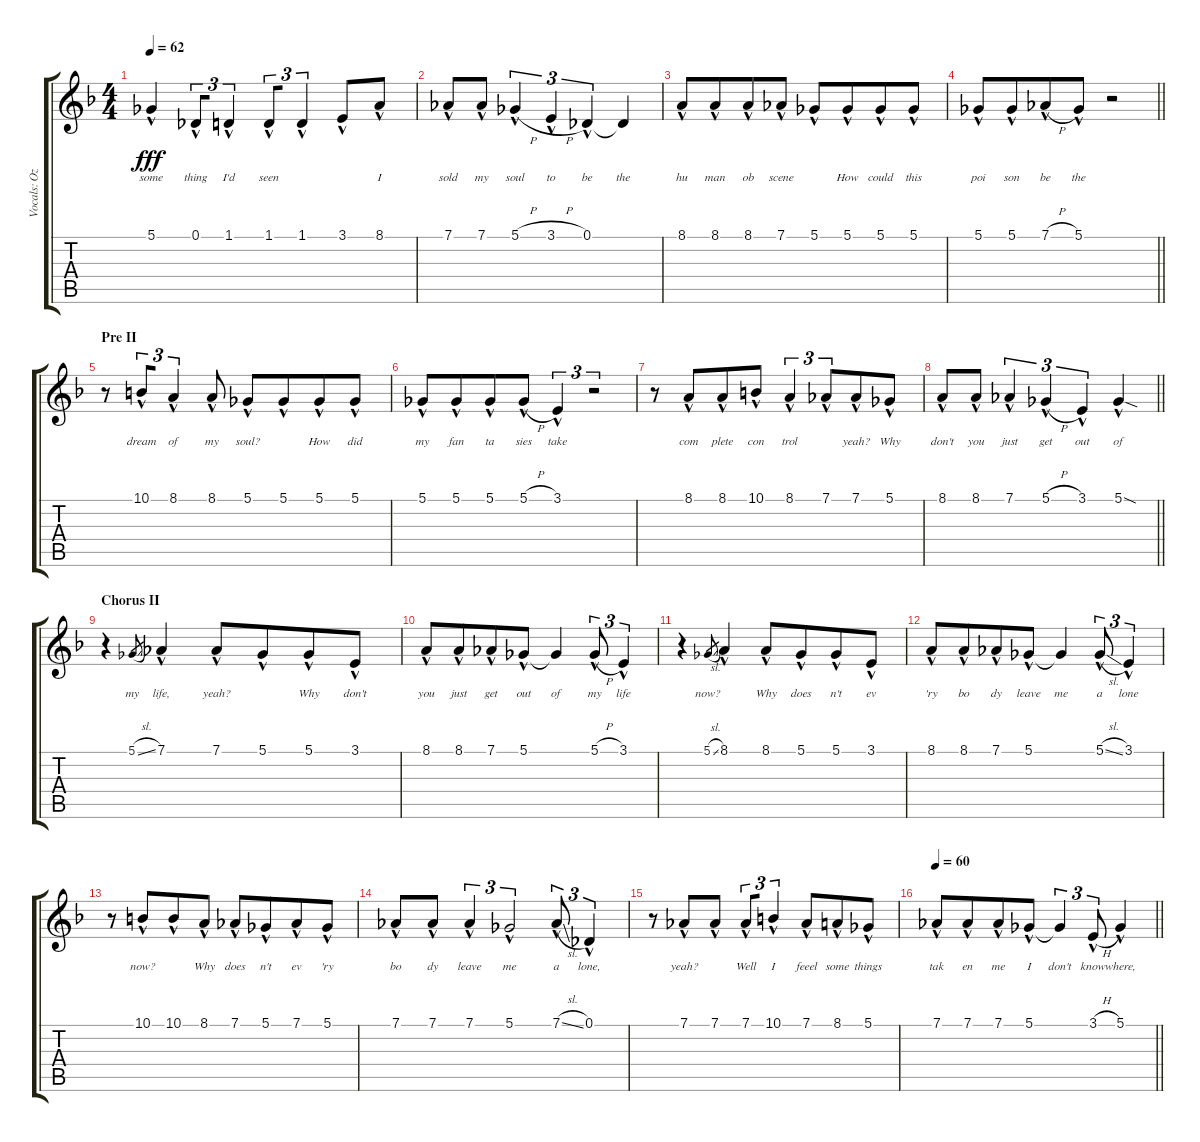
\track ("Vocals: Ozzy" "Vocals: Oz") {instrument lead2sawtooth}
\staff {score tabs}
\tuning (Db4 Ab3 E3 B2 Gb2 Db2) {hide}
\ts (4 4)
\tempo 62
\clef g2
\ks f
5.1{hac}.4{lyrics (0 "some") lyrics (1 "") lyrics (2 "") lyrics (3 "") lyrics (4 "") dy fff} 0.1{hac}.8{tu (3 2) lyrics (0 "thing") lyrics (1 "") lyrics (2 "") lyrics (3 "") lyrics (4 "") beam merge} 1.1{hac}.4{tu (3 2) lyrics (0 "I'd") lyrics (1 "") lyrics (2 "") lyrics (3 "") lyrics (4 "")} 1.1{hac}.8{tu (3 2) lyrics (0 "seen") lyrics (1 "") lyrics (2 "") lyrics (3 "") lyrics (4 "") beam merge} 1.1{hac}.4{tu (3 2) lyrics (0 "") lyrics (1 "") lyrics (2 "") lyrics (3 "") lyrics (4 "") beam merge} 3.1{hac}.8{lyrics (0 "") lyrics (1 "") lyrics (2 "") lyrics (3 "") lyrics (4 "")} 8.1{hac}.8{lyrics (0 "I") lyrics (1 "") lyrics (2 "") lyrics (3 "") lyrics (4 "")} |
7.1{hac}.8{lyrics (0 "sold") lyrics (1 "") lyrics (2 "") lyrics (3 "") lyrics (4 "") beam merge} 7.1{hac}.8{lyrics (0 "my") lyrics (1 "") lyrics (2 "") lyrics (3 "") lyrics (4 "")} 5.1{h hac}.4{tu (3 2) lyrics (0 "soul") lyrics (1 "") lyrics (2 "") lyrics (3 "") lyrics (4 "")} 3.1{h hac}.4{tu (3 2) lyrics (0 "to") lyrics (1 "") lyrics (2 "") lyrics (3 "") lyrics (4 "")} 0.1{hac}.4{tu (3 2) lyrics (0 "be") lyrics (1 "") lyrics (2 "") lyrics (3 "") lyrics (4 "")} 0.1{t}.4{lyrics (0 "the") lyrics (1 "") lyrics (2 "") lyrics (3 "") lyrics (4 "")} |
8.1{hac}.8{lyrics (0 "hu") lyrics (1 "") lyrics (2 "") lyrics (3 "") lyrics (4 "") beam merge} 8.1{hac}.8{lyrics (0 "man") lyrics (1 "") lyrics (2 "") lyrics (3 "") lyrics (4 "") beam merge} 8.1{hac}.8{lyrics (0 "ob") lyrics (1 "") lyrics (2 "") lyrics (3 "") lyrics (4 "")} 7.1{hac}.8{lyrics (0 "scene") lyrics (1 "") lyrics (2 "") lyrics (3 "") lyrics (4 "")} 5.1{hac}.8{lyrics (0 "") lyrics (1 "") lyrics (2 "") lyrics (3 "") lyrics (4 "") beam merge} 5.1{hac}.8{lyrics (0 "How") lyrics (1 "") lyrics (2 "") lyrics (3 "") lyrics (4 "") beam merge} 5.1{hac}.8{lyrics (0 "could") lyrics (1 "") lyrics (2 "") lyrics (3 "") lyrics (4 "")} 5.1{hac}.8{lyrics (0 "this") lyrics (1 "") lyrics (2 "") lyrics (3 "") lyrics (4 "")} |
\barLineRight lightlight
5.1{hac}.8{lyrics (0 "poi") lyrics (1 "") lyrics (2 "") lyrics (3 "") lyrics (4 "") beam merge} 5.1{hac}.8{lyrics (0 "son") lyrics (1 "") lyrics (2 "") lyrics (3 "") lyrics (4 "") beam merge} 7.1{h hac}.8{lyrics (0 "be") lyrics (1 "") lyrics (2 "") lyrics (3 "") lyrics (4 "")} 5.1{hac}.8{lyrics (0 "the") lyrics (1 "") lyrics (2 "") lyrics (3 "") lyrics (4 "")} r.2 |
\section ("" "Pre II")
r.8 10.1{hac}.8{tu (3 2) lyrics (0 "dream") lyrics (1 "") lyrics (2 "") lyrics (3 "") lyrics (4 "") beam merge} 8.1{hac}.4{tu (3 2) lyrics (0 "of") lyrics (1 "") lyrics (2 "") lyrics (3 "") lyrics (4 "")} 8.1{hac}.8{lyrics (0 "my") lyrics (1 "") lyrics (2 "") lyrics (3 "") lyrics (4 "")} 5.1{hac}.8{lyrics (0 "soul?") lyrics (1 "") lyrics (2 "") lyrics (3 "") lyrics (4 "")} 5.1{hac}.8{lyrics (0 "") lyrics (1 "") lyrics (2 "") lyrics (3 "") lyrics (4 "") beam merge} 5.1{hac}.8{lyrics (0 "How") lyrics (1 "") lyrics (2 "") lyrics (3 "") lyrics (4 "")} 5.1{hac}.8{lyrics (0 "did") lyrics (1 "") lyrics (2 "") lyrics (3 "") lyrics (4 "")} |
5.1{hac}.8{lyrics (0 "my") lyrics (1 "") lyrics (2 "") lyrics (3 "") lyrics (4 "")} 5.1{hac}.8{lyrics (0 "fan") lyrics (1 "") lyrics (2 "") lyrics (3 "") lyrics (4 "") beam merge} 5.1{hac}.8{lyrics (0 "ta") lyrics (1 "") lyrics (2 "") lyrics (3 "") lyrics (4 "")} 5.1{h hac}.8{lyrics (0 "sies") lyrics (1 "") lyrics (2 "") lyrics (3 "") lyrics (4 "")} 3.1{hac}.4{tu (3 2) lyrics (0 "take") lyrics (1 "") lyrics (2 "") lyrics (3 "") lyrics (4 "")} r.2{tu (3 2)} |
r.8 8.1{hac}.8{lyrics (0 "com") lyrics (1 "") lyrics (2 "") lyrics (3 "") lyrics (4 "") beam merge} 8.1{hac}.8{lyrics (0 "plete") lyrics (1 "") lyrics (2 "") lyrics (3 "") lyrics (4 "")} 10.1{hac}.8{lyrics (0 "con") lyrics (1 "") lyrics (2 "") lyrics (3 "") lyrics (4 "")} 8.1{hac}.4{tu (3 2) lyrics (0 "trol") lyrics (1 "") lyrics (2 "") lyrics (3 "") lyrics (4 "")} 7.1{hac}.8{tu (3 2) lyrics (0 "") lyrics (1 "") lyrics (2 "") lyrics (3 "") lyrics (4 "") beam merge} 7.1{hac}.8{lyrics (0 "yeah?") lyrics (1 "") lyrics (2 "") lyrics (3 "") lyrics (4 "")} 5.1{hac}.8{lyrics (0 "Why") lyrics (1 "") lyrics (2 "") lyrics (3 "") lyrics (4 "")} |
\barLineRight lightlight
8.1{hac}.8{lyrics (0 "don't") lyrics (1 "") lyrics (2 "") lyrics (3 "") lyrics (4 "")} 8.1{hac}.8{lyrics (0 "you") lyrics (1 "") lyrics (2 "") lyrics (3 "") lyrics (4 "")} 7.1{hac}.4{tu (3 2) lyrics (0 "just") lyrics (1 "") lyrics (2 "") lyrics (3 "") lyrics (4 "")} 5.1{h hac}.4{tu (3 2) lyrics (0 "get") lyrics (1 "") lyrics (2 "") lyrics (3 "") lyrics (4 "")} 3.1{hac}.4{tu (3 2) lyrics (0 "out") lyrics (1 "") lyrics (2 "") lyrics (3 "") lyrics (4 "")} 5.1{sod hac}.4{lyrics (0 "of") lyrics (1 "") lyrics (2 "") lyrics (3 "") lyrics (4 "")} |
\section ("" "Chorus II")
r.4 5.1{sl}.8{lyrics (0 "my") lyrics (1 "") lyrics (2 "") lyrics (3 "") lyrics (4 "") gr} 7.1{hac}.4{lyrics (0 "life,") lyrics (1 "") lyrics (2 "") lyrics (3 "") lyrics (4 "")} 7.1{hac}.8{lyrics (0 "yeah?") lyrics (1 "") lyrics (2 "") lyrics (3 "") lyrics (4 "")} 5.1{hac}.8{lyrics (0 "") lyrics (1 "") lyrics (2 "") lyrics (3 "") lyrics (4 "") beam merge} 5.1{hac}.8{lyrics (0 "Why") lyrics (1 "") lyrics (2 "") lyrics (3 "") lyrics (4 "")} 3.1{hac}.8{lyrics (0 "don't") lyrics (1 "") lyrics (2 "") lyrics (3 "") lyrics (4 "")} |
8.1{hac}.8{lyrics (0 "you") lyrics (1 "") lyrics (2 "") lyrics (3 "") lyrics (4 "")} 8.1{hac}.8{lyrics (0 "just") lyrics (1 "") lyrics (2 "") lyrics (3 "") lyrics (4 "") beam merge} 7.1{hac}.8{lyrics (0 "get") lyrics (1 "") lyrics (2 "") lyrics (3 "") lyrics (4 "")} 5.1{hac}.8{lyrics (0 "out") lyrics (1 "") lyrics (2 "") lyrics (3 "") lyrics (4 "")} 5.1{t}.4{lyrics (0 "of") lyrics (1 "") lyrics (2 "") lyrics (3 "") lyrics (4 "")} 5.1{h hac}.8{tu (3 2) lyrics (0 "my") lyrics (1 "") lyrics (2 "") lyrics (3 "") lyrics (4 "")} 3.1{hac}.4{tu (3 2) lyrics (0 "life") lyrics (1 "") lyrics (2 "") lyrics (3 "") lyrics (4 "")} |
r.4 5.1{sl}.8{lyrics (0 "now?") lyrics (1 "") lyrics (2 "") lyrics (3 "") lyrics (4 "") gr} 8.1{hac}.4{lyrics (0 "") lyrics (1 "") lyrics (2 "") lyrics (3 "") lyrics (4 "")} 8.1{hac}.8{lyrics (0 "Why") lyrics (1 "") lyrics (2 "") lyrics (3 "") lyrics (4 "")} 5.1{hac}.8{lyrics (0 "does") lyrics (1 "") lyrics (2 "") lyrics (3 "") lyrics (4 "") beam merge} 5.1{hac}.8{lyrics (0 "n't") lyrics (1 "") lyrics (2 "") lyrics (3 "") lyrics (4 "")} 3.1{hac}.8{lyrics (0 "ev") lyrics (1 "") lyrics (2 "") lyrics (3 "") lyrics (4 "")} |
8.1{hac}.8{lyrics (0 "'ry") lyrics (1 "") lyrics (2 "") lyrics (3 "") lyrics (4 "")} 8.1{hac}.8{lyrics (0 "bo") lyrics (1 "") lyrics (2 "") lyrics (3 "") lyrics (4 "") beam merge} 7.1{hac}.8{lyrics (0 "dy") lyrics (1 "") lyrics (2 "") lyrics (3 "") lyrics (4 "")} 5.1{hac}.8{lyrics (0 "leave") lyrics (1 "") lyrics (2 "") lyrics (3 "") lyrics (4 "")} 5.1{t}.4{lyrics (0 "me") lyrics (1 "") lyrics (2 "") lyrics (3 "") lyrics (4 "")} 5.1{sl hac}.8{tu (3 2) lyrics (0 "a") lyrics (1 "") lyrics (2 "") lyrics (3 "") lyrics (4 "")} 3.1{hac}.4{tu (3 2) lyrics (0 "lone") lyrics (1 "") lyrics (2 "") lyrics (3 "") lyrics (4 "")} |
r.8 10.1{hac}.8{lyrics (0 "now?") lyrics (1 "") lyrics (2 "") lyrics (3 "") lyrics (4 "") beam merge} 10.1{hac}.8{lyrics (0 "") lyrics (1 "") lyrics (2 "") lyrics (3 "") lyrics (4 "")} 8.1{hac}.8{lyrics (0 "Why") lyrics (1 "") lyrics (2 "") lyrics (3 "") lyrics (4 "") beam split} 7.1{hac}.8{lyrics (0 "does") lyrics (1 "") lyrics (2 "") lyrics (3 "") lyrics (4 "")} 5.1{hac}.8{lyrics (0 "n't") lyrics (1 "") lyrics (2 "") lyrics (3 "") lyrics (4 "") beam merge} 7.1{hac}.8{lyrics (0 "ev") lyrics (1 "") lyrics (2 "") lyrics (3 "") lyrics (4 "")} 5.1{hac}.8{lyrics (0 "'ry") lyrics (1 "") lyrics (2 "") lyrics (3 "") lyrics (4 "")} |
7.1{hac}.8{lyrics (0 "bo") lyrics (1 "") lyrics (2 "") lyrics (3 "") lyrics (4 "")} 7.1{hac}.8{lyrics (0 "dy") lyrics (1 "") lyrics (2 "") lyrics (3 "") lyrics (4 "") beam merge} 7.1{hac}.4{tu (3 2) lyrics (0 "leave") lyrics (1 "") lyrics (2 "") lyrics (3 "") lyrics (4 "")} 5.1{hac}.2{tu (3 2) lyrics (0 "me") lyrics (1 "") lyrics (2 "") lyrics (3 "") lyrics (4 "")} 7.1{sl hac}.8{tu (3 2) lyrics (0 "a") lyrics (1 "") lyrics (2 "") lyrics (3 "") lyrics (4 "")} 0.1{hac}.4{tu (3 2) lyrics (0 "lone,") lyrics (1 "") lyrics (2 "") lyrics (3 "") lyrics (4 "")} |
r.8 7.1{hac}.8{lyrics (0 "yeah?") lyrics (1 "") lyrics (2 "") lyrics (3 "") lyrics (4 "") beam merge} 7.1{hac}.8{lyrics (0 "") lyrics (1 "") lyrics (2 "") lyrics (3 "") lyrics (4 "")} 7.1{hac}.8{tu (3 2) lyrics (0 "Well") lyrics (1 "") lyrics (2 "") lyrics (3 "") lyrics (4 "") beam merge} 10.1{hac}.4{tu (3 2) lyrics (0 "I") lyrics (1 "") lyrics (2 "") lyrics (3 "") lyrics (4 "")} 7.1{hac}.8{lyrics (0 "feeel") lyrics (1 "") lyrics (2 "") lyrics (3 "") lyrics (4 "") beam merge} 8.1{hac}.8{lyrics (0 "some") lyrics (1 "") lyrics (2 "") lyrics (3 "") lyrics (4 "")} 5.1{hac}.8{lyrics (0 "things") lyrics (1 "") lyrics (2 "") lyrics (3 "") lyrics (4 "")} |
\tempo 60
\barLineRight lightlight
7.1{hac}.8{lyrics (0 "tak") lyrics (1 "") lyrics (2 "") lyrics (3 "") lyrics (4 "")} 7.1{hac}.8{lyrics (0 "en") lyrics (1 "") lyrics (2 "") lyrics (3 "") lyrics (4 "") beam merge} 7.1{hac}.8{lyrics (0 "me") lyrics (1 "") lyrics (2 "") lyrics (3 "") lyrics (4 "")} 5.1{hac}.8{lyrics (0 "I") lyrics (1 "") lyrics (2 "") lyrics (3 "") lyrics (4 "") beam merge} 5.1{t}.4{tu (3 2) lyrics (0 "don't") lyrics (1 "") lyrics (2 "") lyrics (3 "") lyrics (4 "")} 3.1{h hac}.8{tu (3 2) lyrics (0 "know") lyrics (1 "") lyrics (2 "") lyrics (3 "") lyrics (4 "")} 5.1{hac}.4{lyrics (0 "where,") lyrics (1 "") lyrics (2 "") lyrics (3 "") lyrics (4 "")}
